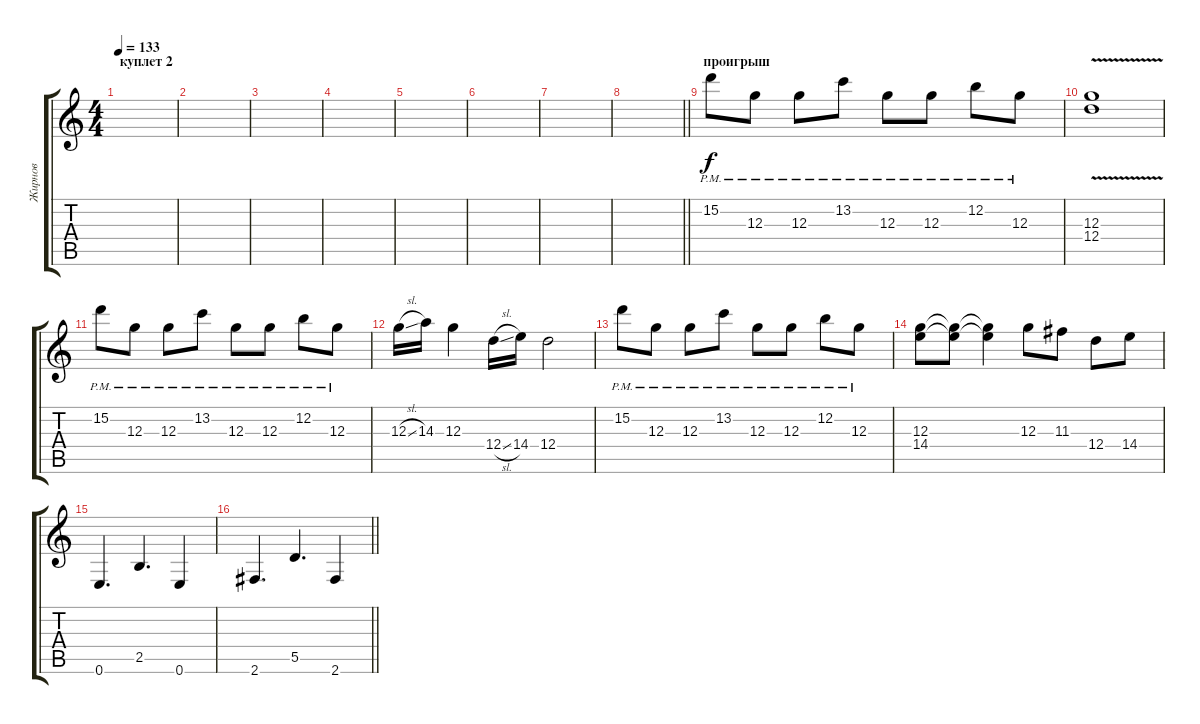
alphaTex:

\track ("Жирнов" "Жирнов") {instrument distortionguitar}
\staff {score tabs}
\tuning (E4 B3 G3 D3 A2 E2) {hide}
\ts (4 4)
\section ("" "куплет 2")
\tempo 133
\clef g2
\ks c
|
|
|
|
|
|
|
\barLineRight lightlight
|
\section ("" "проигрыш")
15.2{pm}.8 12.3{pm}.8 12.3{pm}.8 13.2{pm}.8 12.3{pm}.8 12.3{pm}.8 12.2{pm}.8 12.3{pm}.8 |
(12.3{v} 12.4).1 |
15.2{pm}.8 12.3{pm}.8 12.3{pm}.8 13.2{pm}.8 12.3{pm}.8 12.3{pm}.8 12.2{pm}.8 12.3{pm}.8 |
12.3{sl}.16 14.3.16 12.3.4 12.4{sl}.16 14.4.16 12.4.2 |
15.2{pm}.8 12.3{pm}.8 12.3{pm}.8 13.2{pm}.8 12.3{pm}.8 12.3{pm}.8 12.2{pm}.8 12.3{pm}.8 |
(12.3 14.4).8 (12.3{t} 14.4{t}).8 (12.3{t} 14.4{t}).4 12.3.8 11.3.8 12.4.8 14.4.8 |
0.6.4{d} 2.5.4{d} 0.6.4 |
\barLineRight lightlight
2.6.4{d} 5.5.4{d} 2.6.4
